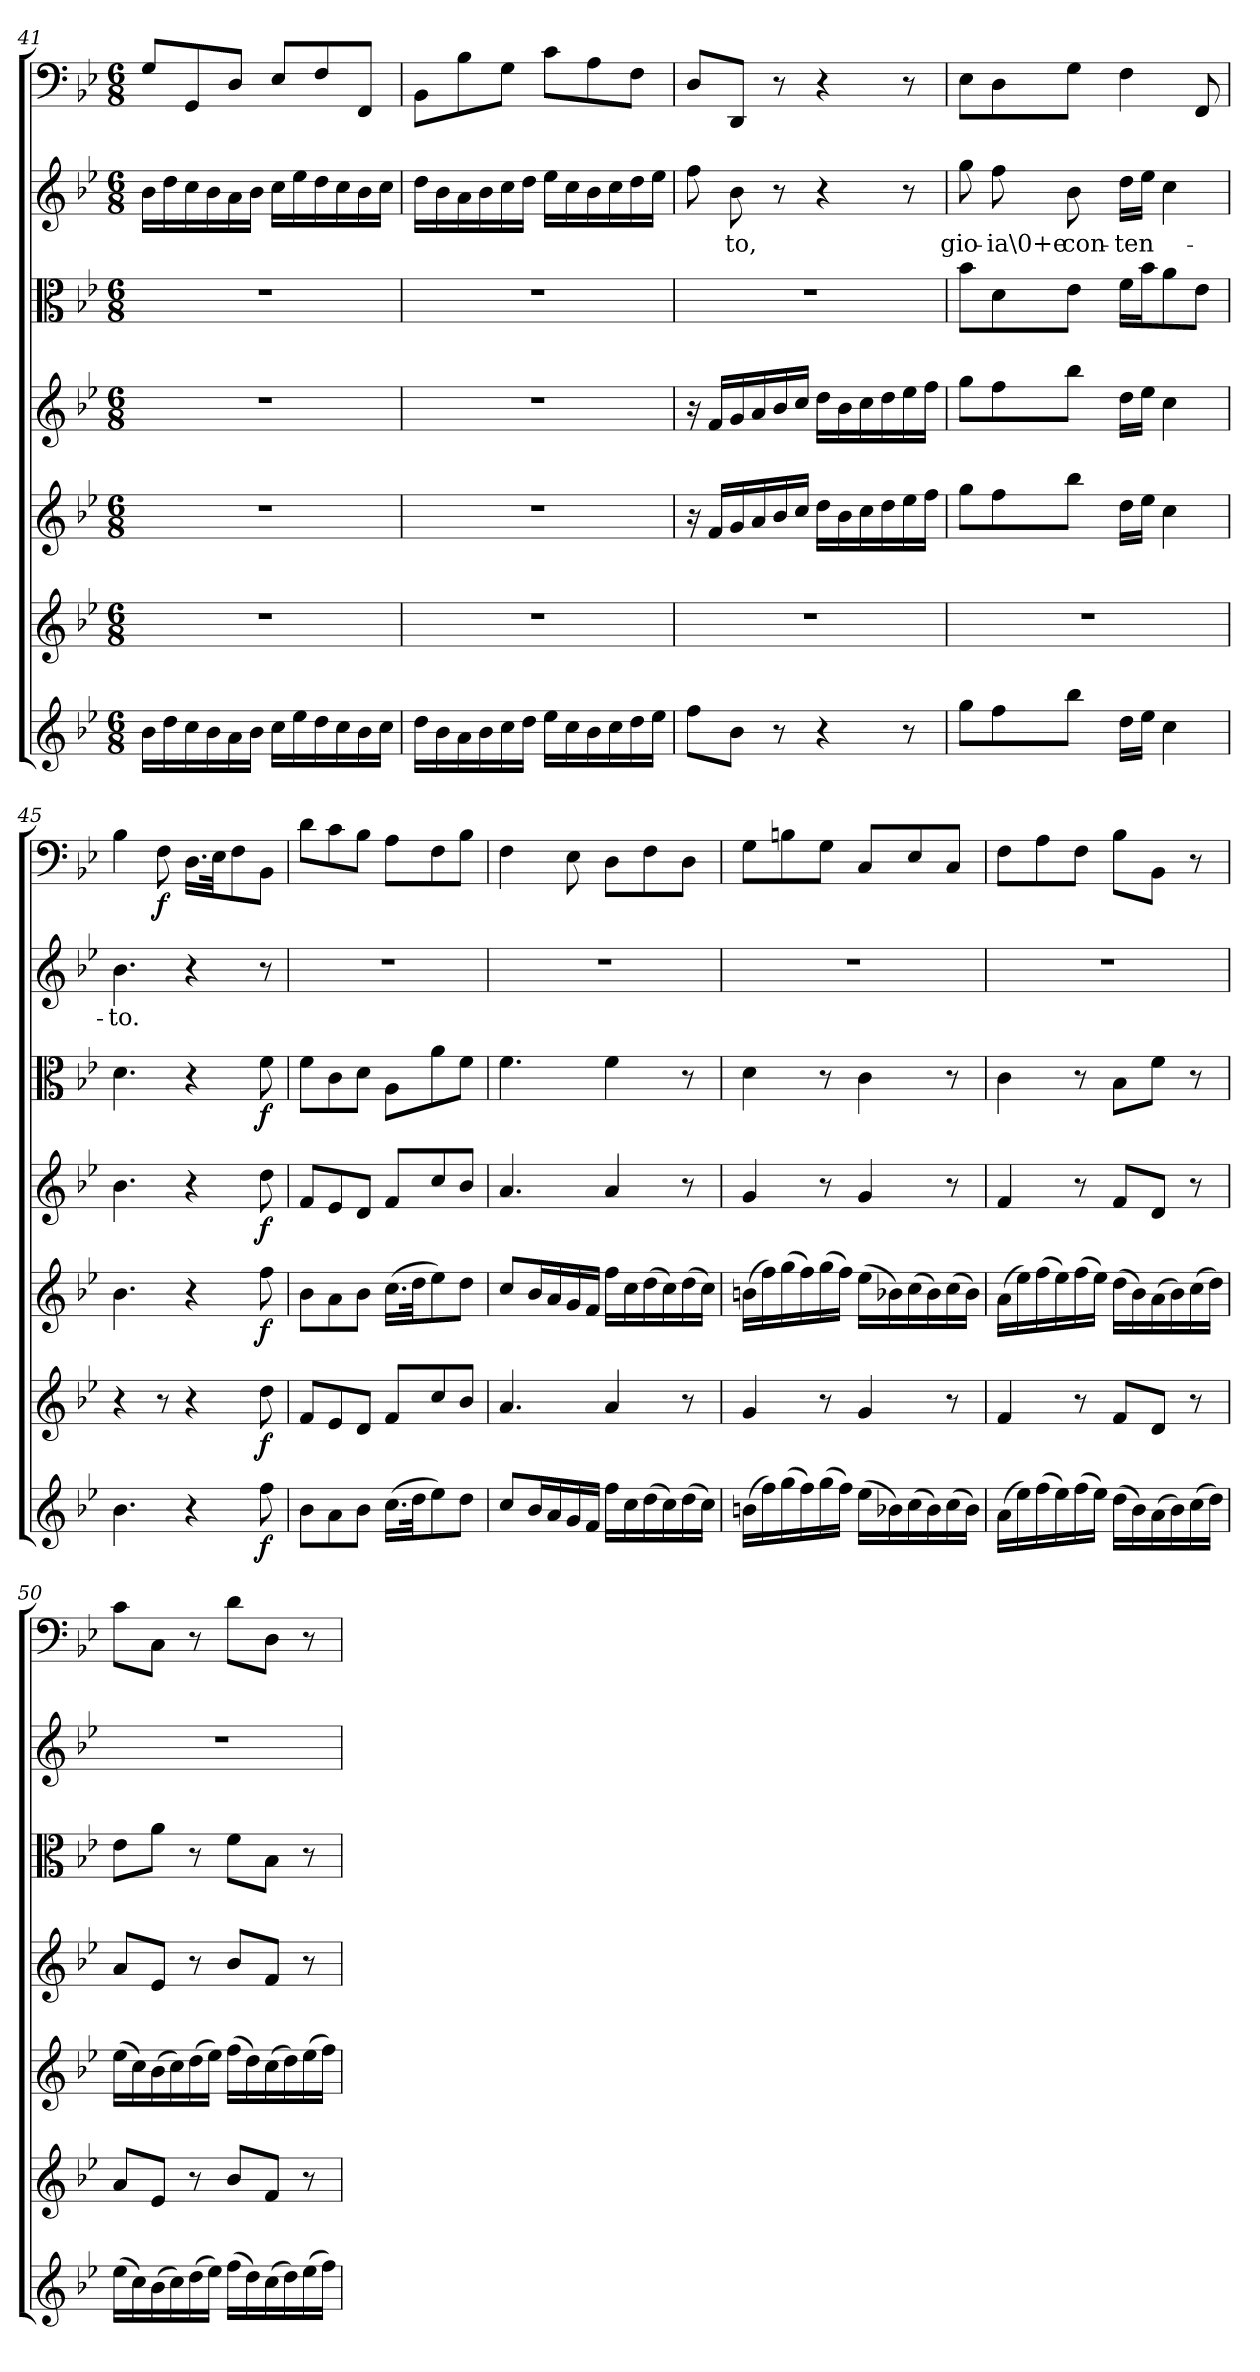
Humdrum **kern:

**kern	**dynam	**kern	**dynam	**kern	**dynam	**kern	**dynam	**kern	**dynam	**kern	**text	**kern	**dynam
*part7	*part7	*part6	*part6	*part5	*part5	*part4	*part4	*part3	*part3	*part2	*part2	*part1	*part1
*staff7	*staff7	*staff6	*staff6	*staff5	*staff5	*staff4	*staff4	*staff3	*staff3	*staff2	*staff2	*staff1	*staff1
*clefG2	*	*clefG2	*	*clefG2	*	*clefG2	*	*clefC3	*	*clefG2	*	*clefF4	*
*k[b-e-]	*	*k[b-e-]	*	*k[b-e-]	*	*k[b-e-]	*	*k[b-e-]	*	*k[b-e-]	*	*k[b-e-]	*
*B-:	*	*B-:	*	*B-:	*	*B-:	*	*B-:	*	*B-:	*	*B-:	*
*M6/8	*	*M6/8	*	*M6/8	*	*M6/8	*	*M6/8	*	*M6/8	*	*M6/8	*
=41	=41	=41	=41	=41	=41	=41	=41	=41	=41	=41	=41	=41	=41
16b-\LL	.	2.r	.	2.r	.	2.r	.	2.r	.	16b-\LL	.	8G/L	.
16dd\	.	.	.	.	.	.	.	.	.	16dd\	.	.	.
16cc\	.	.	.	.	.	.	.	.	.	16cc\	.	8GG/	.
16b-\	.	.	.	.	.	.	.	.	.	16b-\	.	.	.
16a\	.	.	.	.	.	.	.	.	.	16a\	.	8D/J	.
16b-\JJ	.	.	.	.	.	.	.	.	.	16b-\JJ	.	.	.
16cc\LL	.	.	.	.	.	.	.	.	.	16cc\LL	.	8E-/L	.
16ee-\	.	.	.	.	.	.	.	.	.	16ee-\	.	.	.
16dd\	.	.	.	.	.	.	.	.	.	16dd\	.	8F/	.
16cc\	.	.	.	.	.	.	.	.	.	16cc\	.	.	.
16b-\	.	.	.	.	.	.	.	.	.	16b-\	.	8FF/J	.
16cc\JJ	.	.	.	.	.	.	.	.	.	16cc\JJ	.	.	.
=42	=42	=42	=42	=42	=42	=42	=42	=42	=42	=42	=42	=42	=42
16dd\LL	.	2.r	.	2.r	.	2.r	.	2.r	.	16dd\LL	.	8BB-\L	.
16b-\	.	.	.	.	.	.	.	.	.	16b-\	.	.	.
16a\	.	.	.	.	.	.	.	.	.	16a\	.	8B-\	.
16b-\	.	.	.	.	.	.	.	.	.	16b-\	.	.	.
16cc\	.	.	.	.	.	.	.	.	.	16cc\	.	8G\J	.
16dd\JJ	.	.	.	.	.	.	.	.	.	16dd\JJ	.	.	.
16ee-\LL	.	.	.	.	.	.	.	.	.	16ee-\LL	.	8c\L	.
16cc\	.	.	.	.	.	.	.	.	.	16cc\	.	.	.
16b-\	.	.	.	.	.	.	.	.	.	16b-\	.	8A\	.
16cc\	.	.	.	.	.	.	.	.	.	16cc\	.	.	.
16dd\	.	.	.	.	.	.	.	.	.	16dd\	.	8F\J	.
16ee-\JJ	.	.	.	.	.	.	.	.	.	16ee-\JJ	.	.	.
=43	=43	=43	=43	=43	=43	=43	=43	=43	=43	=43	=43	=43	=43
8ff\L	.	2.r	.	16r	.	16r	.	2.r	.	8ff\	.	8D/L	.
.	.	.	.	16f/LL	.	16f/LL	.	.	.	.	.	.	.
8b-\J	.	.	.	16g/	.	16g/	.	.	.	8b-\	-to,	8DD/J	.
.	.	.	.	16a/	.	16a/	.	.	.	.	.	.	.
8r	.	.	.	16b-/	.	16b-/	.	.	.	8r	.	8r	.
.	.	.	.	16cc/JJ	.	16cc/JJ	.	.	.	.	.	.	.
4r	.	.	.	16dd\LL	.	16dd\LL	.	.	.	4r	.	4r	.
.	.	.	.	16b-\	.	16b-\	.	.	.	.	.	.	.
.	.	.	.	16cc\	.	16cc\	.	.	.	.	.	.	.
.	.	.	.	16dd\	.	16dd\	.	.	.	.	.	.	.
8r	.	.	.	16ee-\	.	16ee-\	.	.	.	8r	.	8r	.
.	.	.	.	16ff\JJ	.	16ff\JJ	.	.	.	.	.	.	.
=44	=44	=44	=44	=44	=44	=44	=44	=44	=44	=44	=44	=44	=44
8gg\L	.	2.r	.	8gg\L	.	8gg\L	.	8b-\L	.	8gg\	gio-	8E-\L	.
8ff\	.	.	.	8ff\	.	8ff\	.	8d\	.	8ff\	-ia\0+e	8D\	.
8bb-\J	.	.	.	8bb-\J	.	8bb-\J	.	8e-\J	.	8b-\	con-	8G\J	.
16dd\LL	.	.	.	16dd\LL	.	16dd\LL	.	16f\LL	.	16dd\LL	-ten-	4F\	.
16ee-\JJ	.	.	.	16ee-\JJ	.	16ee-\JJ	.	16b-\J	.	16ee-\JJ	.	.	.
4cc\	.	.	.	4cc\	.	4cc\	.	8a\	.	4cc\	.	.	.
.	.	.	.	.	.	.	.	8e-\J	.	.	.	8FF/	.
=45	=45	=45	=45	=45	=45	=45	=45	=45	=45	=45	=45	=45	=45
4.b-\	.	4r	.	4.b-\	.	4.b-\	.	4.d\	.	4.b-\	-to.	4B-\	.
.	.	8r	.	.	.	.	.	.	.	.	.	8F\	f
4r	.	4r	.	4r	.	4r	.	4r	.	4r	.	16.D\LL	.
.	.	.	.	.	.	.	.	.	.	.	.	32E-\JK	.
.	.	.	.	.	.	.	.	.	.	.	.	8F\	.
8ff\	f	8dd\	f	8ff\	f	8dd\	f	8f\	f	8r	.	8BB-\J	.
=46	=46	=46	=46	=46	=46	=46	=46	=46	=46	=46	=46	=46	=46
8b-\L	.	8f/L	.	8b-\L	.	8f/L	.	8f\L	.	2.r	.	8d\L	.
8a\	.	8e-/	.	8a\	.	8e-/	.	8c\	.	.	.	8c\	.
8b-\J	.	8d/J	.	8b-\J	.	8d/J	.	8d\J	.	.	.	8B-\J	.
(16.cc\LL	.	8f/L	.	(16.cc\LL	.	8f/L	.	8A\L	.	.	.	8A\L	.
32dd\JK	.	.	.	32dd\JK	.	.	.	.	.	.	.	.	.
8ee-\)	.	8cc/	.	8ee-\)	.	8cc/	.	8a\	.	.	.	8F\	.
8dd\J	.	8b-/J	.	8dd\J	.	8b-/J	.	8f\J	.	.	.	8B-\J	.
=47	=47	=47	=47	=47	=47	=47	=47	=47	=47	=47	=47	=47	=47
8cc/L	.	4.a/	.	8cc/L	.	4.a/	.	4.f\	.	2.r	.	4F\	.
16b-/L	.	.	.	16b-/L	.	.	.	.	.	.	.	.	.
16a/	.	.	.	16a/	.	.	.	.	.	.	.	.	.
16g/	.	.	.	16g/	.	.	.	.	.	.	.	8E-\	.
16f/JJ	.	.	.	16f/JJ	.	.	.	.	.	.	.	.	.
16ff\LL	.	4a/	.	16ff\LL	.	4a/	.	4f\	.	.	.	8D\L	.
16cc\	.	.	.	16cc\	.	.	.	.	.	.	.	.	.
(16dd\	.	.	.	(16dd\	.	.	.	.	.	.	.	8F\	.
16cc\)	.	.	.	16cc\)	.	.	.	.	.	.	.	.	.
(16dd\	.	8r	.	(16dd\	.	8r	.	8r	.	.	.	8D\J	.
16cc\JJ)	.	.	.	16cc\JJ)	.	.	.	.	.	.	.	.	.
=48	=48	=48	=48	=48	=48	=48	=48	=48	=48	=48	=48	=48	=48
(16bn\LL	.	4g/	.	(16bn\LL	.	4g/	.	4d\	.	2.r	.	8G\L	.
16ff\)	.	.	.	16ff\)	.	.	.	.	.	.	.	.	.
(16gg\	.	.	.	(16gg\	.	.	.	.	.	.	.	8Bn\	.
16ff\)	.	.	.	16ff\)	.	.	.	.	.	.	.	.	.
(16gg\	.	8r	.	(16gg\	.	8r	.	8r	.	.	.	8G\J	.
16ff\JJ)	.	.	.	16ff\JJ)	.	.	.	.	.	.	.	.	.
(16ee-\LL	.	4g/	.	(16ee-\LL	.	4g/	.	4c\	.	.	.	8C/L	.
16b-X\)	.	.	.	16b-X\)	.	.	.	.	.	.	.	.	.
(16cc\	.	.	.	(16cc\	.	.	.	.	.	.	.	8E-/	.
16b-\)	.	.	.	16b-\)	.	.	.	.	.	.	.	.	.
(16cc\	.	8r	.	(16cc\	.	8r	.	8r	.	.	.	8C/J	.
16b-\JJ)	.	.	.	16b-\JJ)	.	.	.	.	.	.	.	.	.
=49	=49	=49	=49	=49	=49	=49	=49	=49	=49	=49	=49	=49	=49
(16a\LL	.	4f/	.	(16a\LL	.	4f/	.	4c\	.	2.r	.	8F\L	.
16ee-\)	.	.	.	16ee-\)	.	.	.	.	.	.	.	.	.
(16ff\	.	.	.	(16ff\	.	.	.	.	.	.	.	8A\	.
16ee-\)	.	.	.	16ee-\)	.	.	.	.	.	.	.	.	.
(16ff\	.	8r	.	(16ff\	.	8r	.	8r	.	.	.	8F\J	.
16ee-\JJ)	.	.	.	16ee-\JJ)	.	.	.	.	.	.	.	.	.
(16dd\LL	.	8f/L	.	(16dd\LL	.	8f/L	.	8B-\L	.	.	.	8B-\L	.
16b-\)	.	.	.	16b-\)	.	.	.	.	.	.	.	.	.
(16a\	.	8d/J	.	(16a\	.	8d/J	.	8f\J	.	.	.	8BB-\J	.
16b-\)	.	.	.	16b-\)	.	.	.	.	.	.	.	.	.
(16cc\	.	8r	.	(16cc\	.	8r	.	8r	.	.	.	8r	.
16dd\JJ)	.	.	.	16dd\JJ)	.	.	.	.	.	.	.	.	.
=50	=50	=50	=50	=50	=50	=50	=50	=50	=50	=50	=50	=50	=50
(16ee-\LL	.	8a/L	.	(16ee-\LL	.	8a/L	.	8e-\L	.	2.r	.	8c\L	.
16cc\)	.	.	.	16cc\)	.	.	.	.	.	.	.	.	.
(16b-\	.	8e-/J	.	(16b-\	.	8e-/J	.	8a\J	.	.	.	8C\J	.
16cc\)	.	.	.	16cc\)	.	.	.	.	.	.	.	.	.
(16dd\	.	8r	.	(16dd\	.	8r	.	8r	.	.	.	8r	.
16ee-\JJ)	.	.	.	16ee-\JJ)	.	.	.	.	.	.	.	.	.
(16ff\LL	.	8b-/L	.	(16ff\LL	.	8b-/L	.	8f\L	.	.	.	8d\L	.
16dd\)	.	.	.	16dd\)	.	.	.	.	.	.	.	.	.
(16cc\	.	8f/J	.	(16cc\	.	8f/J	.	8B-\J	.	.	.	8D\J	.
16dd\)	.	.	.	16dd\)	.	.	.	.	.	.	.	.	.
(16ee-\	.	8r	.	(16ee-\	.	8r	.	8r	.	.	.	8r	.
16ff\JJ)	.	.	.	16ff\JJ)	.	.	.	.	.	.	.	.	.
=	=	=	=	=	=	=	=	=	=	=	=	=	=
*-	*-	*-	*-	*-	*-	*-	*-	*-	*-	*-	*-	*-	*-
